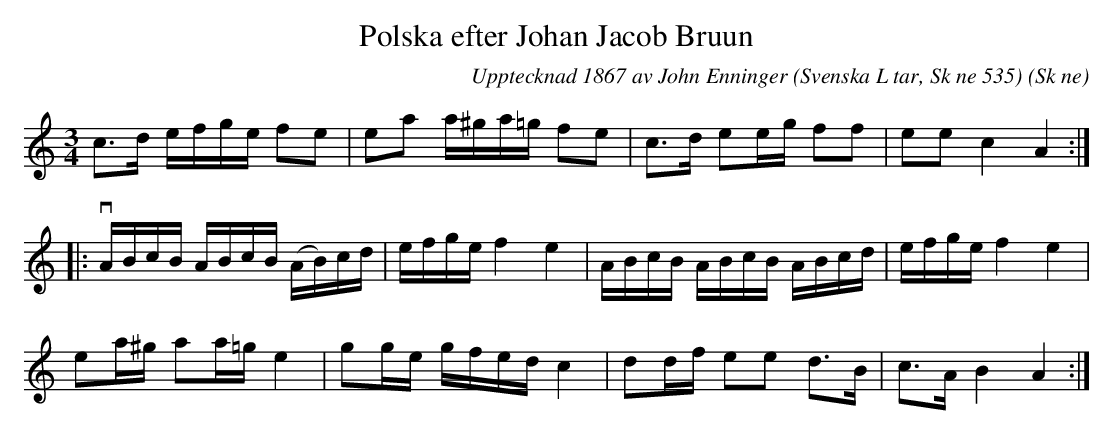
X:1
T:Polska efter Johan Jacob Bruun
C:Upptecknad 1867 av John Enninger (Svenska L tar, Sk ne 535)
O:Sk ne
M:3/4
L:1/8
K:Am
c3/2d/ e/f/g/e/ fe |ea a/^g/a/=g/ fe |c3/2d/ ee/g/ ff |ee c2 A2 ::
vA/B/c/B/ A/B/c/B/ (A/B/)c/d/ |e/f/g/e/ f2 e2 |A/B/c/B/ A/B/c/B/ A/B/c/d/ |e/f/g/e/ f2 e2 |
ea/^g/ aa/=g/ e2 |gg/e/ g/f/e/d/ c2 |dd/f/ ee d3/2B/ |c3/2A/ B2 A2 :|
